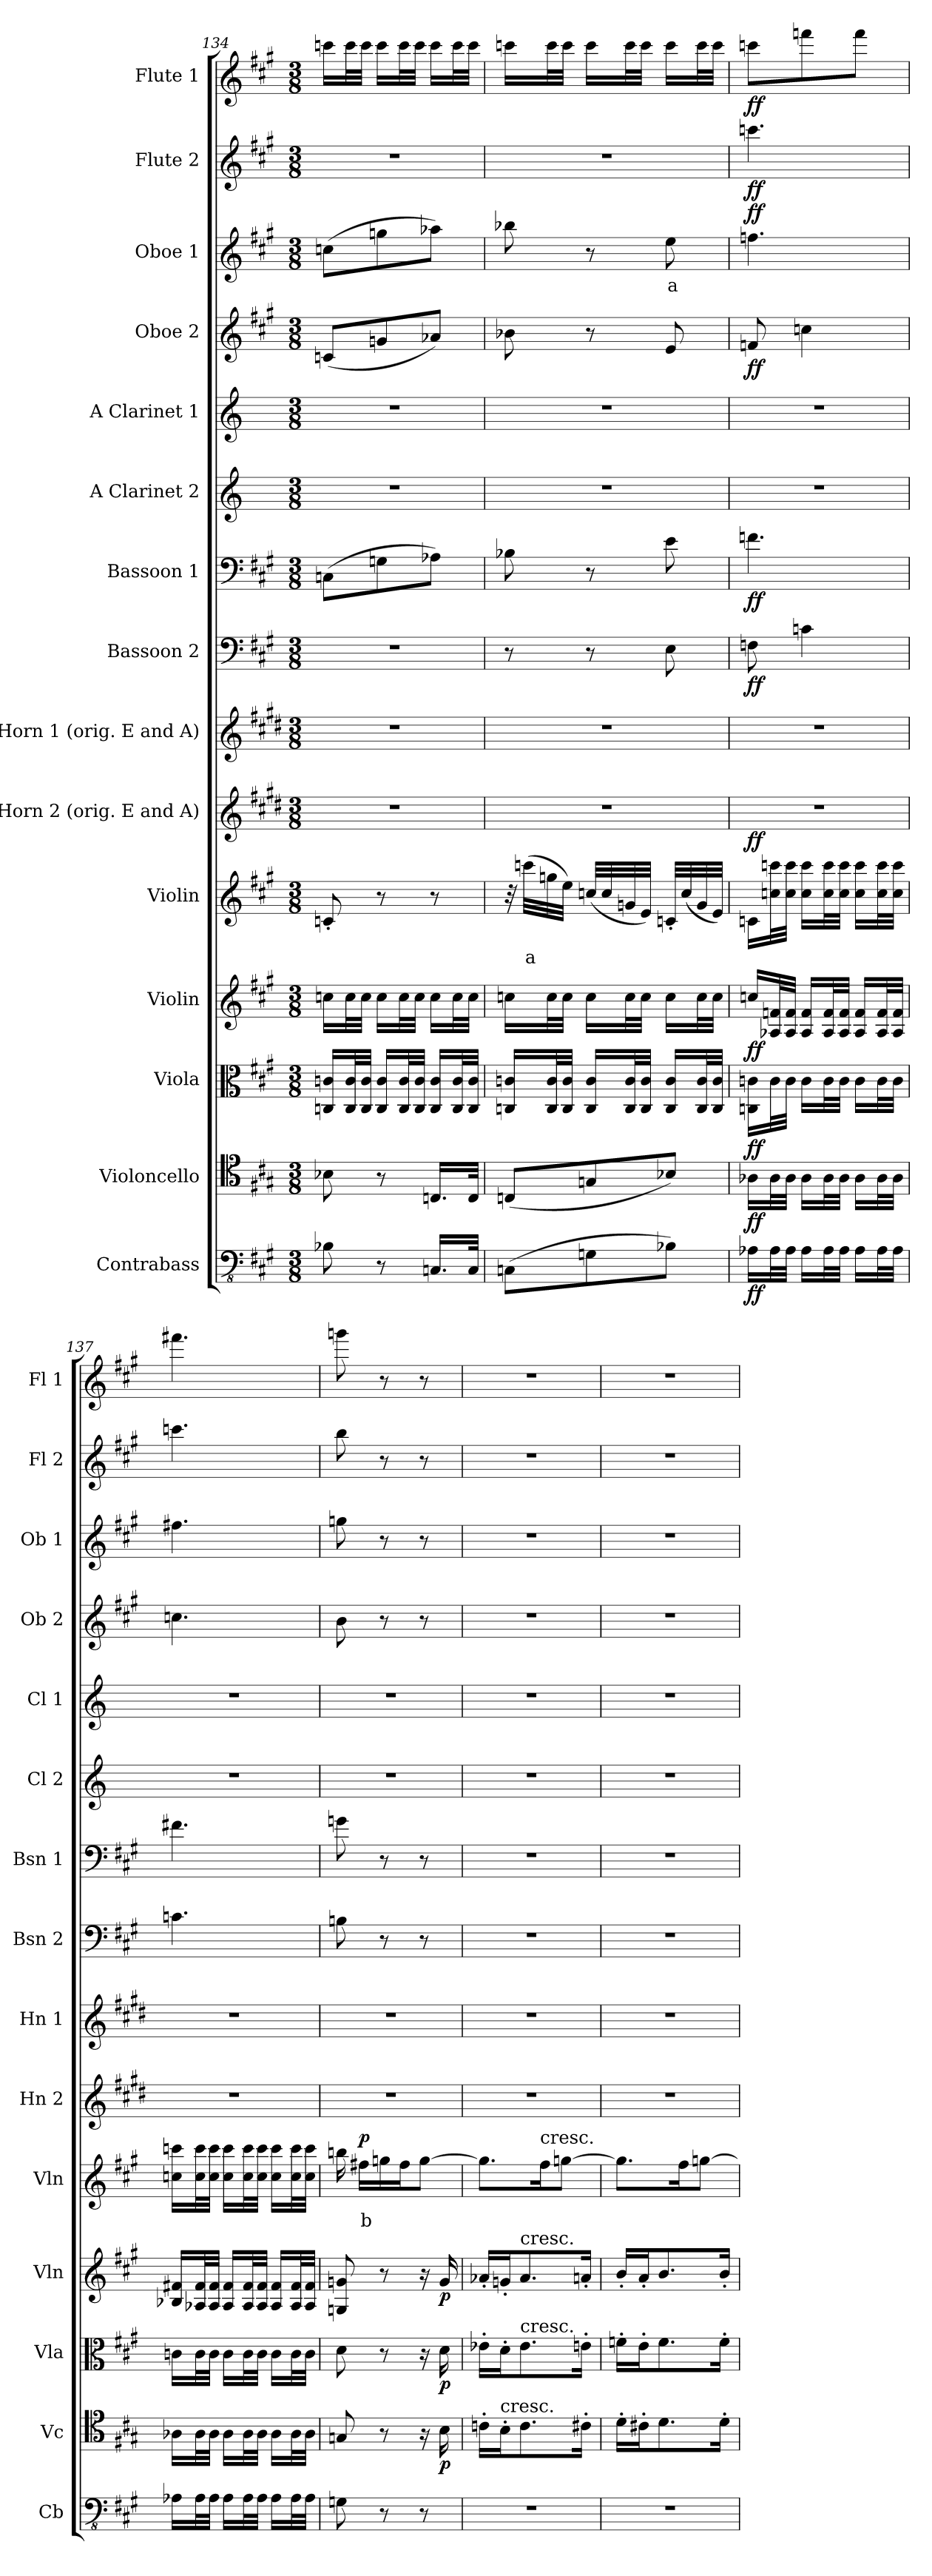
**kern	**dynam	**kern	**dynam	**kern	**dynam	**kern	**dynam	**kern	**text	**dynam	**kern	**kern	**kern	**dynam	**kern	**dynam	**kern	**kern	**kern	**dynam	**kern	**text	**dynam	**kern	**dynam	**kern	**dynam
*part15	*part15	*part14	*part14	*part13	*part13	*part12	*part12	*part11	*part11	*part11	*part10	*part9	*part8	*part8	*part7	*part7	*part6	*part5	*part4	*part4	*part3	*part3	*part3	*part2	*part2	*part1	*part1
*staff15	*staff15	*staff14	*staff14	*staff13	*staff13	*staff12	*staff12	*staff11	*staff11	*staff11	*staff10	*staff9	*staff8	*staff8	*staff7	*staff7	*staff6	*staff5	*staff4	*staff4	*staff3	*staff3	*staff3	*staff2	*staff2	*staff1	*staff1
*I"Contrabass	*	*I"Violoncello	*	*I"Viola	*	*I"Violin	*	*I"Violin	*	*	*I"F Horn 2 (orig. E and A)	*I"F Horn 1 (orig. E and A)	*I"Bassoon 2	*	*I"Bassoon 1	*	*I"A Clarinet 2	*I"A Clarinet 1	*I"Oboe 2	*	*I"Oboe 1	*	*	*I"Flute 2	*	*I"Flute 1	*
*I'Cb	*	*I'Vc	*	*I'Vla	*	*I'Vln	*	*I'Vln	*	*	*I'Hn 2	*I'Hn 1	*I'Bsn 2	*	*I'Bsn 1	*	*I'Cl 2	*I'Cl 1	*I'Ob 2	*	*I'Ob 1	*	*	*I'Fl 2	*	*I'Fl 1	*
*clefFv4	*	*clefC4	*	*clefC3	*	*clefG2	*	*clefG2	*	*	*clefG2	*clefG2	*clefF4	*	*clefF4	*	*clefG2	*clefG2	*clefG2	*	*clefG2	*	*	*clefG2	*	*clefG2	*
*	*	*	*	*	*	*	*	*	*	*	*ITrd4c7	*ITrd4c7	*	*	*	*	*ITrd2c3	*ITrd2c3	*	*	*	*	*	*	*	*	*
*k[f#c#g#]	*	*k[f#c#g#]	*	*k[f#c#g#]	*	*k[f#c#g#]	*	*k[f#c#g#]	*	*	*k[f#c#g#]	*k[f#c#g#]	*k[f#c#g#]	*	*k[f#c#g#]	*	*k[f#c#g#]	*k[f#c#g#]	*k[f#c#g#]	*	*k[f#c#g#]	*	*	*k[f#c#g#]	*	*k[f#c#g#]	*
*M3/8	*	*M3/8	*	*M3/8	*	*M3/8	*	*M3/8	*	*	*M3/8	*M3/8	*M3/8	*	*M3/8	*	*M3/8	*M3/8	*M3/8	*	*M3/8	*	*	*M3/8	*	*M3/8	*
=134	=134	=134	=134	=134	=134	=134	=134	=134	=134	=134	=134	=134	=134	=134	=134	=134	=134	=134	=134	=134	=134	=134	=134	=134	=134	=134	=134
8BB-X\	.	8B-X\	.	16Cn/ 16cn/LL	.	16ccn\LL	.	8cn'/	.	.	4.r	4.r	4.r	.	(>8Cn\L	.	4.r	4.r	(<8cn/L	.	(>8ccn\L	.	.	4.r	.	16cccn\LL	.
.	.	.	.	32C/ 32c/L	.	32cc\L	.	.	.	.	.	.	.	.	.	.	.	.	.	.	.	.	.	.	.	32ccc\L	.
.	.	.	.	32C/ 32c/JJJ	.	32cc\JJJ	.	.	.	.	.	.	.	.	.	.	.	.	.	.	.	.	.	.	.	32ccc\JJJ	.
8r	.	8r	.	16C/ 16c/LL	.	16cc\LL	.	8r	.	.	.	.	.	.	8Gn\	.	.	.	8gn/	.	8ggn\	.	.	.	.	16ccc\LL	.
.	.	.	.	32C/ 32c/L	.	32cc\L	.	.	.	.	.	.	.	.	.	.	.	.	.	.	.	.	.	.	.	32ccc\L	.
.	.	.	.	32C/ 32c/JJJ	.	32cc\JJJ	.	.	.	.	.	.	.	.	.	.	.	.	.	.	.	.	.	.	.	32ccc\JJJ	.
16.CCn/LL	.	16.Cn/LL	.	16C/ 16c/LL	.	16cc\LL	.	8r	.	.	.	.	.	.	8A-X\J)	.	.	.	8a-X/J)	.	8aa-X\J)	.	.	.	.	16ccc\LL	.
.	.	.	.	32C/ 32c/L	.	32cc\L	.	.	.	.	.	.	.	.	.	.	.	.	.	.	.	.	.	.	.	32ccc\L	.
32CC/JJk	.	32C/JJk	.	32C/ 32c/JJJ	.	32cc\JJJ	.	.	.	.	.	.	.	.	.	.	.	.	.	.	.	.	.	.	.	32ccc\JJJ	.
=135	=135	=135	=135	=135	=135	=135	=135	=135	=135	=135	=135	=135	=135	=135	=135	=135	=135	=135	=135	=135	=135	=135	=135	=135	=135	=135	=135
(>8CCn\L	.	(<8Cn/L	.	16Cn/ 16cn/LL	.	16ccn\LL	.	32r	.	.	4.r	4.r	8r	.	8B-X\	.	4.r	4.r	8b-X\	.	8bb-X\	.	.	4.r	.	16cccn\LL	.
!	!	!	!	!	!	!	!	!	!LO:LY:b:color=#FF0000	!	!	!	!	!	!	!	!	!	!	!	!	!	!	!	!	!	!
.	.	.	.	.	.	.	.	(>32cccn\LLL	a	.	.	.	.	.	.	.	.	.	.	.	.	.	.	.	.	.	.
.	.	.	.	32C/ 32c/L	.	32cc\L	.	32ggn\	.	.	.	.	.	.	.	.	.	.	.	.	.	.	.	.	.	32ccc\L	.
.	.	.	.	32C/ 32c/JJJ	.	32cc\JJJ	.	32ee\JJJ)	.	.	.	.	.	.	.	.	.	.	.	.	.	.	.	.	.	32ccc\JJJ	.
8GGn\	.	8Gn/	.	16C/ 16c/LL	.	16cc\LL	.	(<32ccn/LLL	.	.	.	.	8r	.	8r	.	.	.	8r	.	8r	.	.	.	.	16ccc\LL	.
.	.	.	.	.	.	.	.	32cc/	.	.	.	.	.	.	.	.	.	.	.	.	.	.	.	.	.	.	.
.	.	.	.	32C/ 32c/L	.	32cc\L	.	32gn/	.	.	.	.	.	.	.	.	.	.	.	.	.	.	.	.	.	32ccc\L	.
.	.	.	.	32C/ 32c/JJJ	.	32cc\JJJ	.	32e/JJJ)	.	.	.	.	.	.	.	.	.	.	.	.	.	.	.	.	.	32ccc\JJJ	.
!	!	!	!	!	!	!	!	!	!	!	!	!	!	!	!	!	!	!	!	!	!	!LO:LY:b:color=#FF0000	!	!	!	!	!
8BB-X\J)	.	8B-X/J)	.	16C/ 16c/LL	.	16cc\LL	.	32cn'/LLL	.	.	.	.	8E\	.	8e\	.	.	.	8e/	.	8ee\	a	.	.	.	16ccc\LL	.
.	.	.	.	.	.	.	.	(<32cc/	.	.	.	.	.	.	.	.	.	.	.	.	.	.	.	.	.	.	.
.	.	.	.	32C/ 32c/L	.	32cc\L	.	32g/	.	.	.	.	.	.	.	.	.	.	.	.	.	.	.	.	.	32ccc\L	.
.	.	.	.	32C/ 32c/JJJ	.	32cc\JJJ	.	32e/JJJ)	.	.	.	.	.	.	.	.	.	.	.	.	.	.	.	.	.	32ccc\JJJ	.
=136	=136	=136	=136	=136	=136	=136	=136	=136	=136	=136	=136	=136	=136	=136	=136	=136	=136	=136	=136	=136	=136	=136	=136	=136	=136	=136	=136
!	!LO:DY:b	!	!LO:DY:b	!	!LO:DY:b	!	!LO:DY:b	!	!	!LO:DY:b	!	!	!	!LO:DY:b	!	!LO:DY:b	!	!	!	!LO:DY:b	!	!	!LO:DY:b	!	!LO:DY:b	!	!LO:DY:b
16AA-X\LL	ff	16A-X\LL	ff	16Cn\ 16cn\LL	ff	16ccn/LL	ff	16cn\LL	.	ff	4.r	4.r	8Fn\	ff	4.fn\	ff	4.r	4.r	8fn/	ff	4.ffn\	.	ff	4.cccn\	ff	8cccn\L	ff
32AA-\L	.	32A-\L	.	32c\L	.	32A-X/ 32fn/L	.	32ccn\ 32cccn\L	.	.	.	.	.	.	.	.	.	.	.	.	.	.	.	.	.	.	.
32AA-\JJJ	.	32A-\JJJ	.	32c\JJJ	.	32A-/ 32f/JJJ	.	32cc\ 32ccc\JJJ	.	.	.	.	.	.	.	.	.	.	.	.	.	.	.	.	.	.	.
16AA-\LL	.	16A-\LL	.	16c\LL	.	16A-/ 16f/LL	.	16cc\ 16ccc\LL	.	.	.	.	4cn\	.	.	.	.	.	4ccn\	.	.	.	.	.	.	8fffn\	.
32AA-\L	.	32A-\L	.	32c\L	.	32A-/ 32f/L	.	32cc\ 32ccc\L	.	.	.	.	.	.	.	.	.	.	.	.	.	.	.	.	.	.	.
32AA-\JJJ	.	32A-\JJJ	.	32c\JJJ	.	32A-/ 32f/JJJ	.	32cc\ 32ccc\JJJ	.	.	.	.	.	.	.	.	.	.	.	.	.	.	.	.	.	.	.
16AA-\LL	.	16A-\LL	.	16c\LL	.	16A-/ 16f/LL	.	16cc\ 16ccc\LL	.	.	.	.	.	.	.	.	.	.	.	.	.	.	.	.	.	8fff\J	.
32AA-\L	.	32A-\L	.	32c\L	.	32A-/ 32f/L	.	32cc\ 32ccc\L	.	.	.	.	.	.	.	.	.	.	.	.	.	.	.	.	.	.	.
32AA-\JJJ	.	32A-\JJJ	.	32c\JJJ	.	32A-/ 32f/JJJ	.	32cc\ 32ccc\JJJ	.	.	.	.	.	.	.	.	.	.	.	.	.	.	.	.	.	.	.
!!LO:PB:g=z
=137	=137	=137	=137	=137	=137	=137	=137	=137	=137	=137	=137	=137	=137	=137	=137	=137	=137	=137	=137	=137	=137	=137	=137	=137	=137	=137	=137
16AA-X\LL	.	16A-X\LL	.	16cn\LL	.	16B-X/ 16f#X/LL	.	16ccn\ 16cccn\LL	.	.	4.r	4.r	4.cn\	.	4.f#X\	.	4.r	4.r	4.ccn\	.	4.ff#X\	.	.	4.cccn\	.	4.fff#X\	.
32AA-\L	.	32A-\L	.	32c\L	.	32A-X/ 32f#/L	.	32cc\ 32ccc\L	.	.	.	.	.	.	.	.	.	.	.	.	.	.	.	.	.	.	.
32AA-\JJJ	.	32A-\JJJ	.	32c\JJJ	.	32A-/ 32f#/JJJ	.	32cc\ 32ccc\JJJ	.	.	.	.	.	.	.	.	.	.	.	.	.	.	.	.	.	.	.
16AA-\LL	.	16A-\LL	.	16c\LL	.	16A-/ 16f#/LL	.	16cc\ 16ccc\LL	.	.	.	.	.	.	.	.	.	.	.	.	.	.	.	.	.	.	.
32AA-\L	.	32A-\L	.	32c\L	.	32A-/ 32f#/L	.	32cc\ 32ccc\L	.	.	.	.	.	.	.	.	.	.	.	.	.	.	.	.	.	.	.
32AA-\JJJ	.	32A-\JJJ	.	32c\JJJ	.	32A-/ 32f#/JJJ	.	32cc\ 32ccc\JJJ	.	.	.	.	.	.	.	.	.	.	.	.	.	.	.	.	.	.	.
16AA-\LL	.	16A-\LL	.	16c\LL	.	16A-/ 16f#/LL	.	16cc\ 16ccc\LL	.	.	.	.	.	.	.	.	.	.	.	.	.	.	.	.	.	.	.
32AA-\L	.	32A-\L	.	32c\L	.	32A-/ 32f#/L	.	32cc\ 32ccc\L	.	.	.	.	.	.	.	.	.	.	.	.	.	.	.	.	.	.	.
32AA-\JJJ	.	32A-\JJJ	.	32c\JJJ	.	32A-/ 32f#/JJJ	.	32cc\ 32ccc\JJJ	.	.	.	.	.	.	.	.	.	.	.	.	.	.	.	.	.	.	.
=138	=138	=138	=138	=138	=138	=138	=138	=138	=138	=138	=138	=138	=138	=138	=138	=138	=138	=138	=138	=138	=138	=138	=138	=138	=138	=138	=138
8GGn\	.	8Gn/	.	8d\	.	8Gn/ 8gn/	.	16bbn\	.	.	4.r	4.r	8Bn\	.	8gn\	.	4.r	4.r	8b\	.	8ggn\	.	.	8bb\	.	8gggn\	.
!	!	!	!	!	!	!	!	!	!LO:LY:b:color=#FF0000	!LO:DY:b	!	!	!	!	!	!	!	!	!	!	!	!	!	!	!	!	!
.	.	.	.	.	.	.	.	16ff#X\LL	b	p	.	.	.	.	.	.	.	.	.	.	.	.	.	.	.	.	.
8r	.	8r	.	8r	.	8r	.	16ggn\	.	.	.	.	8r	.	8r	.	.	.	8r	.	8r	.	.	8r	.	8r	.
.	.	.	.	.	.	.	.	16ff#\J	.	.	.	.	.	.	.	.	.	.	.	.	.	.	.	.	.	.	.
8r	.	16r	.	16r	.	16r	.	[8gg\J	.	.	.	.	8r	.	8r	.	.	.	8r	.	8r	.	.	8r	.	8r	.
!	!	!	!LO:DY:b	!	!LO:DY:b	!	!LO:DY:b	!	!	!	!	!	!	!	!	!	!	!	!	!	!	!	!	!	!	!	!
.	.	16B\	p	16d\	p	16g/	p	.	.	.	.	.	.	.	.	.	.	.	.	.	.	.	.	.	.	.	.
=139	=139	=139	=139	=139	=139	=139	=139	=139	=139	=139	=139	=139	=139	=139	=139	=139	=139	=139	=139	=139	=139	=139	=139	=139	=139	=139	=139
4.r	.	16cn'\LL	.	16e-X'\LL	.	16a-X'/LL	.	8.gg\L]	.	.	4.r	4.r	4.r	.	4.r	.	4.r	4.r	4.r	.	4.r	.	.	4.r	.	4.r	.
!	!	!LO:TX:a:t=cresc.	!	!	!	!	!	!	!	!	!	!	!	!	!	!	!	!	!	!	!	!	!	!	!	!	!
.	.	16B'\J	.	16d'\J	.	16gn'/J	.	.	.	.	.	.	.	.	.	.	.	.	.	.	.	.	.	.	.	.	.
!	!	!	!	!	!	!LO:TX:a:t=cresc.	!	!	!	!	!	!	!	!	!	!	!	!	!	!	!	!	!	!	!	!	!
!	!	!	!	!LO:TX:a:t=cresc.	!	!	!	!	!	!	!	!	!	!	!	!	!	!	!	!	!	!	!	!	!	!	!
.	.	8.c\	.	8.e-\	.	8.a-/	.	.	.	.	.	.	.	.	.	.	.	.	.	.	.	.	.	.	.	.	.
!	!	!	!	!	!	!	!	!LO:TX:a:t=cresc.	!	!	!	!	!	!	!	!	!	!	!	!	!	!	!	!	!	!	!
.	.	.	.	.	.	.	.	16ff#\K	.	.	.	.	.	.	.	.	.	.	.	.	.	.	.	.	.	.	.
.	.	.	.	.	.	.	.	[8ggn\J	.	.	.	.	.	.	.	.	.	.	.	.	.	.	.	.	.	.	.
.	.	16c#X'\Jk	.	16en'\Jk	.	16an'/Jk	.	.	.	.	.	.	.	.	.	.	.	.	.	.	.	.	.	.	.	.	.
=140	=140	=140	=140	=140	=140	=140	=140	=140	=140	=140	=140	=140	=140	=140	=140	=140	=140	=140	=140	=140	=140	=140	=140	=140	=140	=140	=140
4.r	.	16d'\LL	.	16fn'\LL	.	16b'/LL	.	8.gg\L]	.	.	4.r	4.r	4.r	.	4.r	.	4.r	4.r	4.r	.	4.r	.	.	4.r	.	4.r	.
.	.	16c#X'\J	.	16e'\J	.	16a'/J	.	.	.	.	.	.	.	.	.	.	.	.	.	.	.	.	.	.	.	.	.
.	.	8.d\	.	8.f\	.	8.b/	.	.	.	.	.	.	.	.	.	.	.	.	.	.	.	.	.	.	.	.	.
.	.	.	.	.	.	.	.	16ff#\K	.	.	.	.	.	.	.	.	.	.	.	.	.	.	.	.	.	.	.
.	.	.	.	.	.	.	.	[8ggn\J	.	.	.	.	.	.	.	.	.	.	.	.	.	.	.	.	.	.	.
.	.	16d'\Jk	.	16f'\Jk	.	16b'/Jk	.	.	.	.	.	.	.	.	.	.	.	.	.	.	.	.	.	.	.	.	.
=	=	=	=	=	=	=	=	=	=	=	=	=	=	=	=	=	=	=	=	=	=	=	=	=	=	=	=
*-	*-	*-	*-	*-	*-	*-	*-	*-	*-	*-	*-	*-	*-	*-	*-	*-	*-	*-	*-	*-	*-	*-	*-	*-	*-	*-	*-
